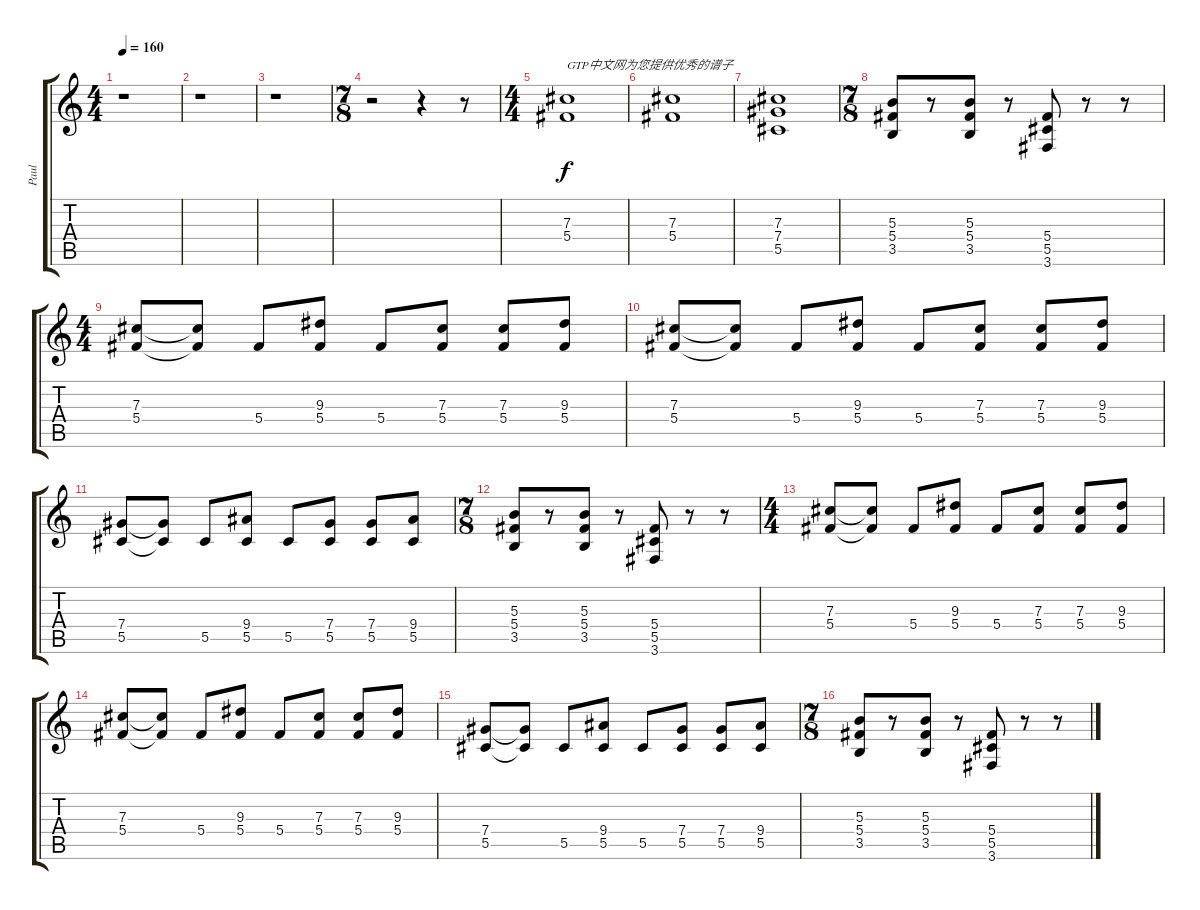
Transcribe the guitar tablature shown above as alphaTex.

\track ("Paul" "Paul") {instrument distortionguitar}
\staff {score tabs}
\tuning (Eb4 Bb3 Gb3 Db3 Ab2 Eb2) {hide}
\ts (4 4)
\tempo 160
\clef g2
\ks c
r.1{dy f instrument distortionguitar} |
r.1 |
r.1 |
\ts (7 8)
r.2 r.4 r.8 |
\ts (4 4)
(7.3 5.4).1{txt "GTP中文网为您提供优秀的谱子"} |
(7.3 5.4).1 |
(7.3 7.4 5.5).1 |
\ts (7 8)
(5.3 5.4 3.5).8 r.8 (5.3 5.4 3.5).8 r.8 (5.4 5.5 3.6).8 r.8 r.8 |
\ts (4 4)
(7.3 5.4).8 (7.3{t} 5.4{t}).8 5.4.8 (9.3 5.4).8 5.4.8 (7.3 5.4).8 (7.3 5.4).8 (9.3 5.4).8 |
(7.3 5.4).8 (7.3{t} 5.4{t}).8 5.4.8 (9.3 5.4).8 5.4.8 (7.3 5.4).8 (7.3 5.4).8 (9.3 5.4).8 |
(7.4 5.5).8 (7.4{t} 5.5{t}).8 5.5.8 (9.4 5.5).8 5.5.8 (7.4 5.5).8 (7.4 5.5).8 (9.4 5.5).8 |
\ts (7 8)
(5.3 5.4 3.5).8 r.8 (5.3 5.4 3.5).8 r.8 (5.4 5.5 3.6).8 r.8 r.8 |
\ts (4 4)
(7.3 5.4).8 (7.3{t} 5.4{t}).8 5.4.8 (9.3 5.4).8 5.4.8 (7.3 5.4).8 (7.3 5.4).8 (9.3 5.4).8 |
(7.3 5.4).8 (7.3{t} 5.4{t}).8 5.4.8 (9.3 5.4).8 5.4.8 (7.3 5.4).8 (7.3 5.4).8 (9.3 5.4).8 |
(7.4 5.5).8 (7.4{t} 5.5{t}).8 5.5.8 (9.4 5.5).8 5.5.8 (7.4 5.5).8 (7.4 5.5).8 (9.4 5.5).8 |
\ts (7 8)
(5.3 5.4 3.5).8 r.8 (5.3 5.4 3.5).8 r.8 (5.4 5.5 3.6).8 r.8 r.8
